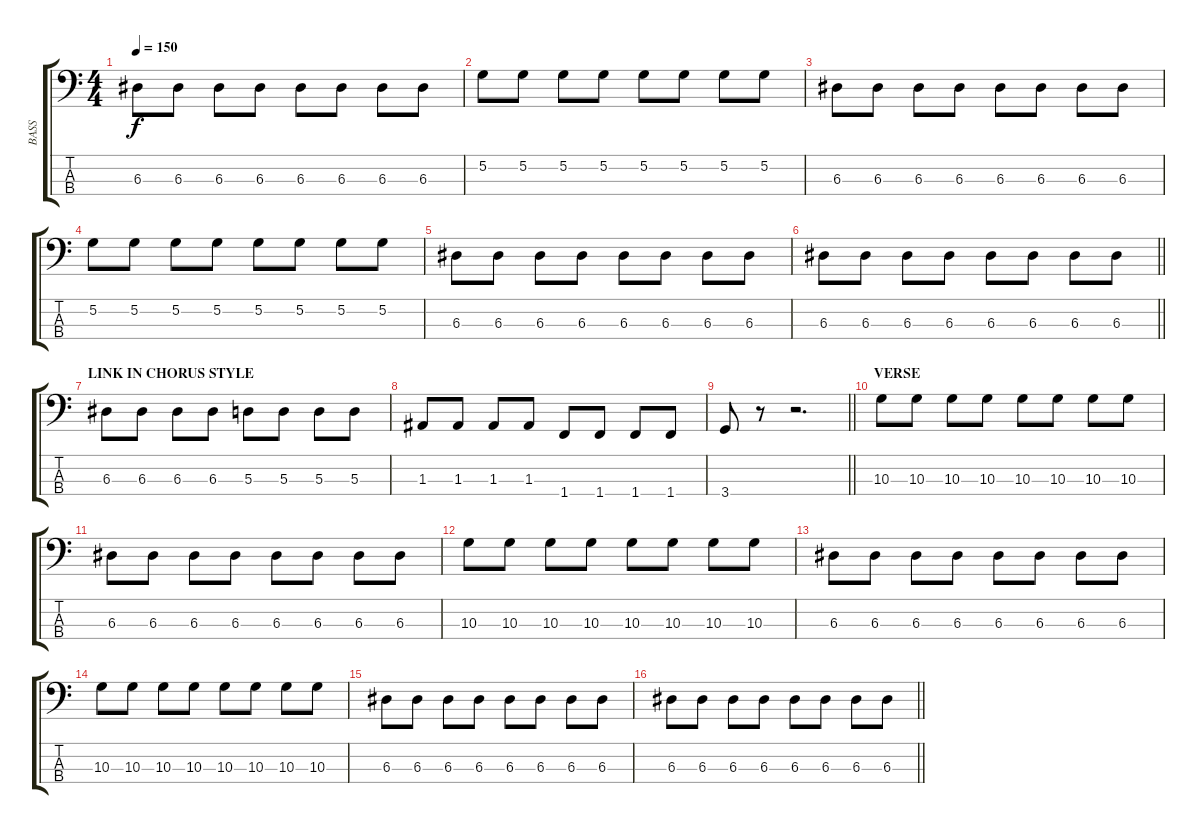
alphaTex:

\track ("BASS" "BASS") {solo instrument electricbasspick}
\staff {score tabs}
\tuning (G2 D2 A1 E1) {hide}
\ts (4 4)
\tempo 150
\clef f4
\ks c
6.3.8{dy f} 6.3.8 6.3.8 6.3.8 6.3.8 6.3.8 6.3.8 6.3.8 |
5.2.8 5.2.8 5.2.8 5.2.8 5.2.8 5.2.8 5.2.8 5.2.8 |
6.3.8 6.3.8 6.3.8 6.3.8 6.3.8 6.3.8 6.3.8 6.3.8 |
5.2.8 5.2.8 5.2.8 5.2.8 5.2.8 5.2.8 5.2.8 5.2.8 |
6.3.8 6.3.8 6.3.8 6.3.8 6.3.8 6.3.8 6.3.8 6.3.8 |
\barLineRight lightlight
6.3.8 6.3.8 6.3.8 6.3.8 6.3.8 6.3.8 6.3.8 6.3.8 |
\section ("" "LINK IN CHORUS STYLE ")
6.3.8 6.3.8 6.3.8 6.3.8 5.3.8 5.3.8 5.3.8 5.3.8 |
1.3.8 1.3.8 1.3.8 1.3.8 1.4.8 1.4.8 1.4.8 1.4.8 |
\barLineRight lightlight
3.4.8 r.8 r.2{d} |
\section ("" "VERSE ")
10.3.8 10.3.8 10.3.8 10.3.8 10.3.8 10.3.8 10.3.8 10.3.8 |
6.3.8 6.3.8 6.3.8 6.3.8 6.3.8 6.3.8 6.3.8 6.3.8 |
10.3.8 10.3.8 10.3.8 10.3.8 10.3.8 10.3.8 10.3.8 10.3.8 |
6.3.8 6.3.8 6.3.8 6.3.8 6.3.8 6.3.8 6.3.8 6.3.8 |
10.3.8 10.3.8 10.3.8 10.3.8 10.3.8 10.3.8 10.3.8 10.3.8 |
6.3.8 6.3.8 6.3.8 6.3.8 6.3.8 6.3.8 6.3.8 6.3.8 |
\barLineRight lightlight
6.3.8 6.3.8 6.3.8 6.3.8 6.3.8 6.3.8 6.3.8 6.3.8
